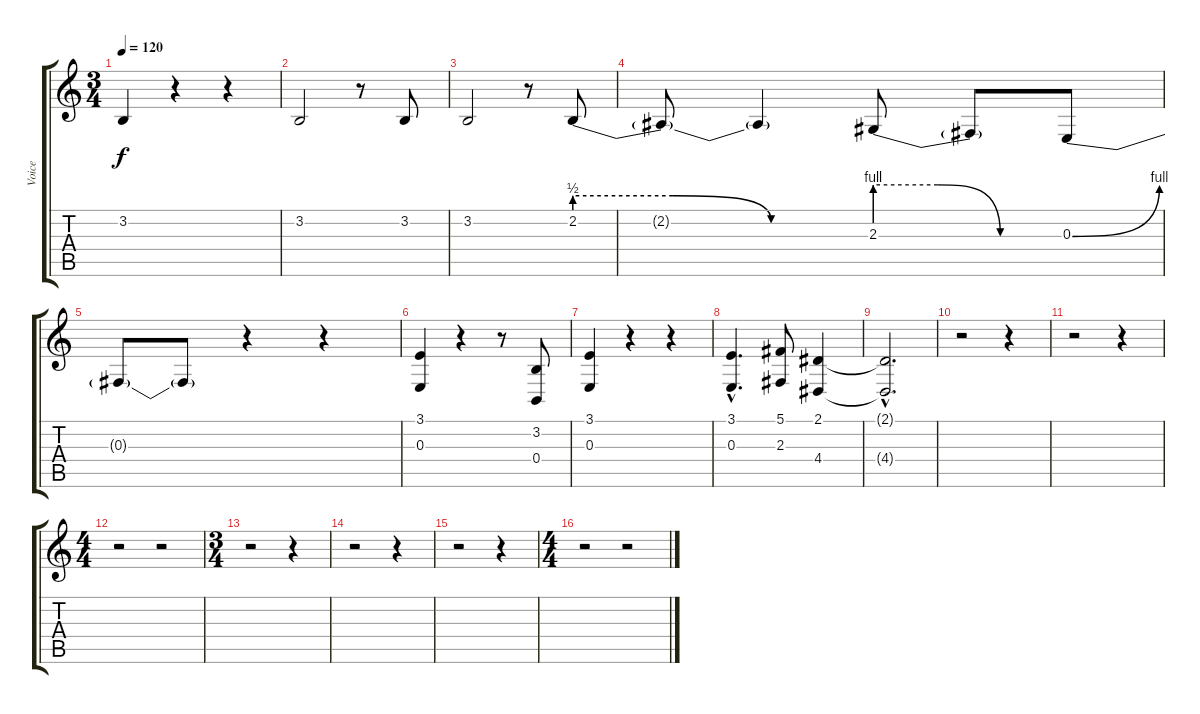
\track ("Voice" "Voice") {instrument lead2sawtooth}
\staff {score tabs}
\tuning (Db4 Ab3 E3 B2 Gb2 Db2) {hide}
\ts (3 4)
\tempo 120
\clef g2
\ks c
3.2.4{dy f} r.4 r.4 |
3.2.2 r.8 3.2.8 |
3.2.2 r.8 2.2{be (custom 0 2 20 2 40 0 60 0)}.8 |
2.2{t}.8 2.2{t}.4 2.3{be (custom 0 4 20 4 40 0 60 0)}.8 2.3{t}.8 0.3{be (bend 0 0 60 4)}.8 |
0.3{t}.8 0.3{t}.8 r.4 r.4 |
(3.1 0.3).4 r.4 r.8 (3.2 0.4).8 |
(3.1 0.3).4 r.4 r.4 |
(3.1{hac} 0.3{hac}).4{d} (5.1 2.3).8 (2.1 4.4).4 |
(2.1{hac t} 4.4{hac t}).2{d} |
r.2 r.4 |
r.2 r.4 |
\ts (4 4)
r.2 r.2 |
\ts (3 4)
r.2 r.4 |
r.2 r.4 |
r.2 r.4 |
\ts (4 4)
r.2 r.2
